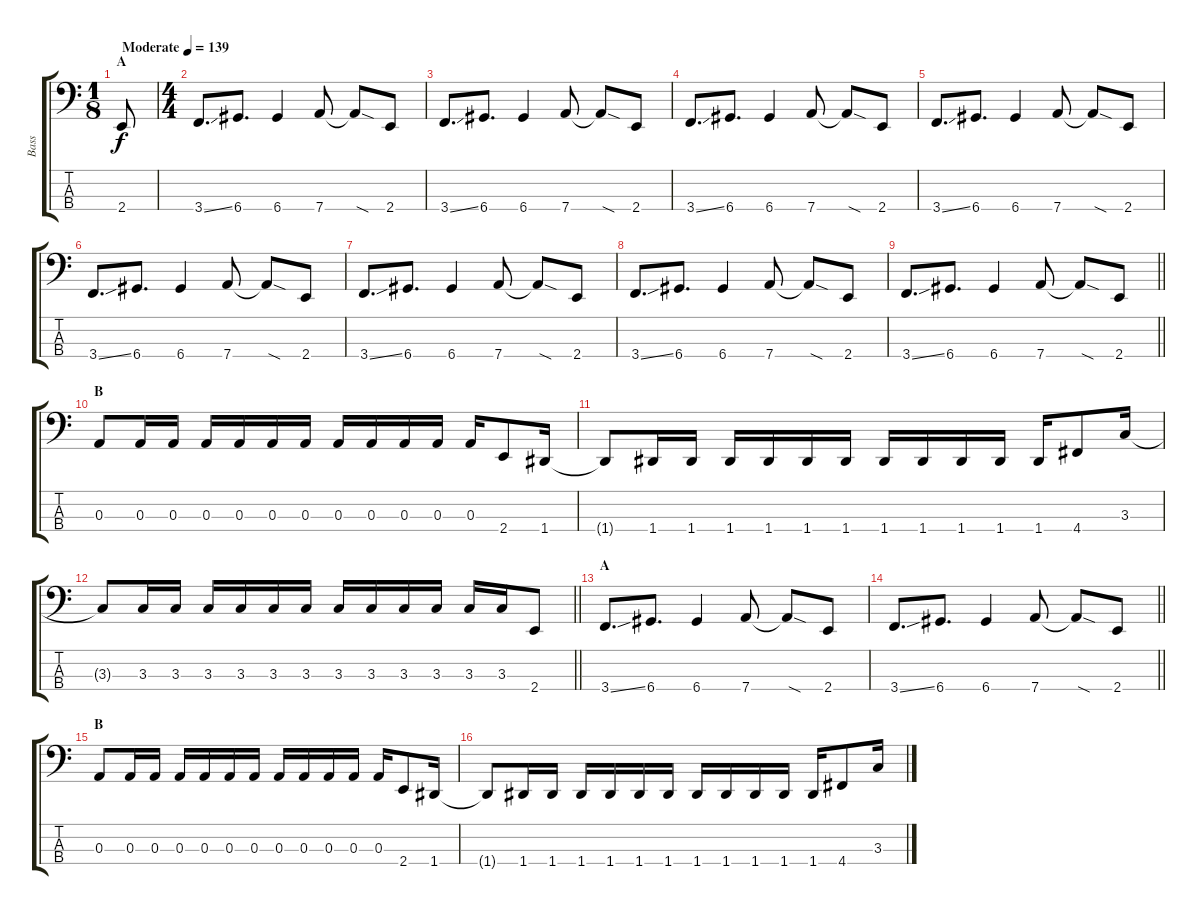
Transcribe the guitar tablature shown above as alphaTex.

\track ("Bass" "Bass") {instrument electricbasspick}
\staff {score tabs}
\tuning (G2 D2 A1 D1) {hide}
\ts (1 8)
\section ("" "A")
\tempo (139 "Moderate")
\clef f4
\ks c
2.4.8{dy f instrument electricbasspick} |
\ts (4 4)
3.4{ss}.8{d} 6.4.8{d} 6.4.4 7.4.8 7.4{sod t}.8 2.4.8 |
3.4{ss}.8{d} 6.4.8{d} 6.4.4 7.4.8 7.4{sod t}.8 2.4.8 |
3.4{ss}.8{d} 6.4.8{d} 6.4.4 7.4.8 7.4{sod t}.8 2.4.8 |
3.4{ss}.8{d} 6.4.8{d} 6.4.4 7.4.8 7.4{sod t}.8 2.4.8 |
3.4{ss}.8{d} 6.4.8{d} 6.4.4 7.4.8 7.4{sod t}.8 2.4.8 |
3.4{ss}.8{d} 6.4.8{d} 6.4.4 7.4.8 7.4{sod t}.8 2.4.8 |
3.4{ss}.8{d} 6.4.8{d} 6.4.4 7.4.8 7.4{sod t}.8 2.4.8 |
\barLineRight lightlight
3.4{ss}.8{d} 6.4.8{d} 6.4.4 7.4.8 7.4{sod t}.8 2.4.8 |
\section ("" "B")
0.3.8 0.3.16 0.3.16 0.3.16 0.3.16 0.3.16 0.3.16 0.3.16 0.3.16 0.3.16 0.3.16 0.3.16 2.4.8 1.4.16 |
1.4{t}.8 1.4.16 1.4.16 1.4.16 1.4.16 1.4.16 1.4.16 1.4.16 1.4.16 1.4.16 1.4.16 1.4.16 4.4.8 3.3.16 |
\barLineRight lightlight
3.3{t}.8 3.3.16 3.3.16 3.3.16 3.3.16 3.3.16 3.3.16 3.3.16 3.3.16 3.3.16 3.3.16 3.3.16 3.3.16 2.4.8 |
\section ("" "A")
3.4{ss}.8{d} 6.4.8{d} 6.4.4 7.4.8 7.4{sod t}.8 2.4.8 |
\barLineRight lightlight
3.4{ss}.8{d} 6.4.8{d} 6.4.4 7.4.8 7.4{sod t}.8 2.4.8 |
\section ("" "B")
0.3.8 0.3.16 0.3.16 0.3.16 0.3.16 0.3.16 0.3.16 0.3.16 0.3.16 0.3.16 0.3.16 0.3.16 2.4.8 1.4.16 |
1.4{t}.8 1.4.16 1.4.16 1.4.16 1.4.16 1.4.16 1.4.16 1.4.16 1.4.16 1.4.16 1.4.16 1.4.16 4.4.8 3.3.16
